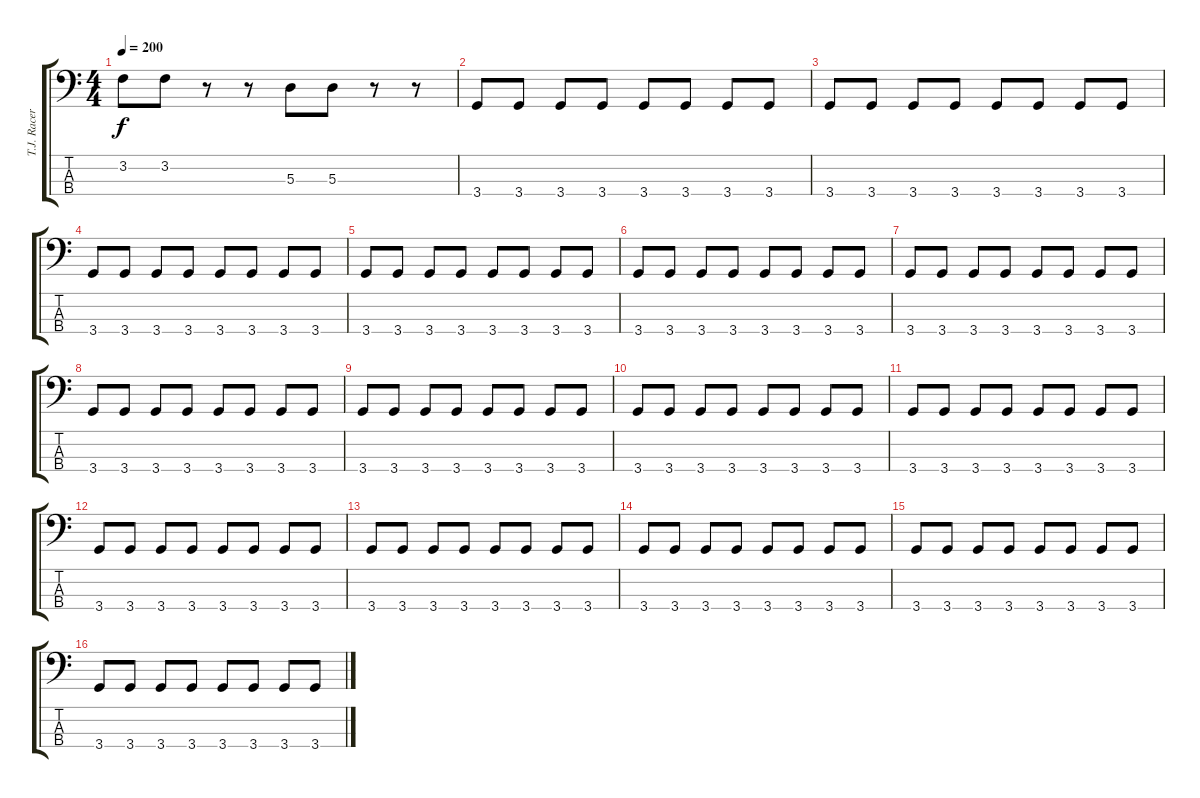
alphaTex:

\track ("T.J. Racer" "T.J. Racer") {instrument electricbasspick}
\staff {score tabs}
\tuning (G2 D2 A1 E1) {hide}
\ts (4 4)
\tempo 200
\clef f4
\ks c
3.2.8{dy f} 3.2.8 r.8 r.8 5.3.8 5.3.8 r.8 r.8 |
3.4.8 3.4.8 3.4.8 3.4.8 3.4.8 3.4.8 3.4.8 3.4.8 |
3.4.8 3.4.8 3.4.8 3.4.8 3.4.8 3.4.8 3.4.8 3.4.8 |
3.4.8 3.4.8 3.4.8 3.4.8 3.4.8 3.4.8 3.4.8 3.4.8 |
3.4.8 3.4.8 3.4.8 3.4.8 3.4.8 3.4.8 3.4.8 3.4.8 |
3.4.8 3.4.8 3.4.8 3.4.8 3.4.8 3.4.8 3.4.8 3.4.8 |
3.4.8 3.4.8 3.4.8 3.4.8 3.4.8 3.4.8 3.4.8 3.4.8 |
3.4.8 3.4.8 3.4.8 3.4.8 3.4.8 3.4.8 3.4.8 3.4.8 |
3.4.8 3.4.8 3.4.8 3.4.8 3.4.8 3.4.8 3.4.8 3.4.8 |
3.4.8 3.4.8 3.4.8 3.4.8 3.4.8 3.4.8 3.4.8 3.4.8 |
3.4.8 3.4.8 3.4.8 3.4.8 3.4.8 3.4.8 3.4.8 3.4.8 |
3.4.8 3.4.8 3.4.8 3.4.8 3.4.8 3.4.8 3.4.8 3.4.8 |
3.4.8 3.4.8 3.4.8 3.4.8 3.4.8 3.4.8 3.4.8 3.4.8 |
3.4.8 3.4.8 3.4.8 3.4.8 3.4.8 3.4.8 3.4.8 3.4.8 |
3.4.8 3.4.8 3.4.8 3.4.8 3.4.8 3.4.8 3.4.8 3.4.8 |
3.4.8 3.4.8 3.4.8 3.4.8 3.4.8 3.4.8 3.4.8 3.4.8
